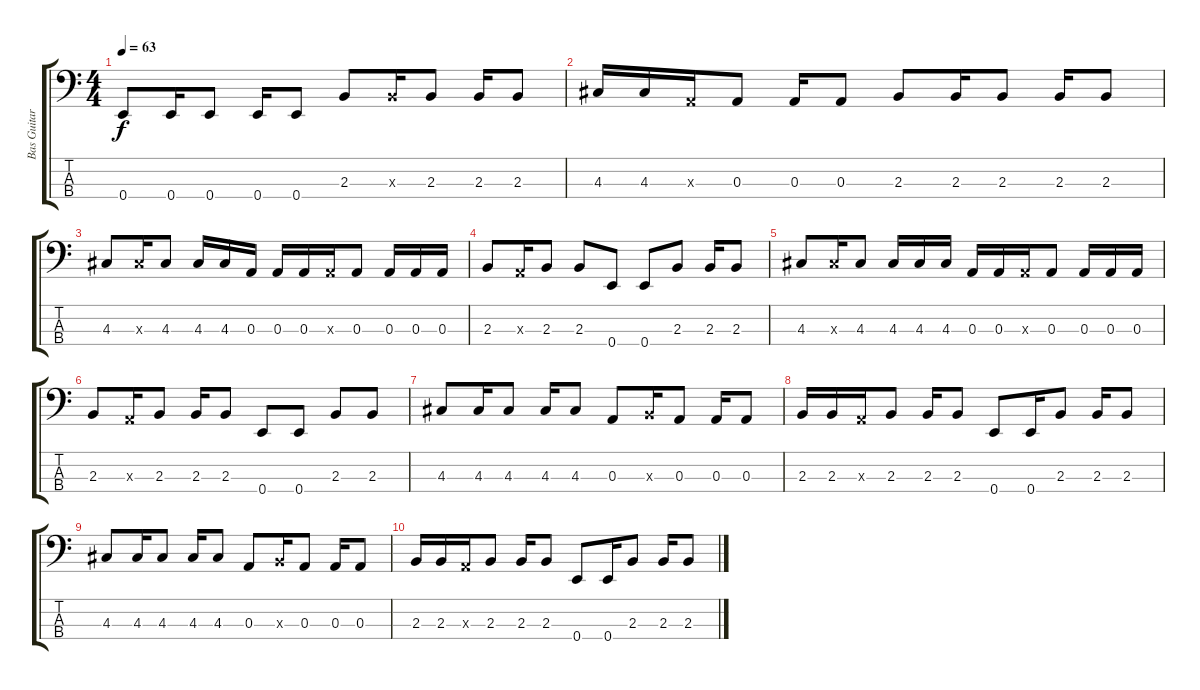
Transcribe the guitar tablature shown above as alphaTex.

\track ("Bas Guitar" "Bas Guitar") {instrument electricbasspick}
\staff {score tabs}
\tuning (G2 D2 A1 E1) {hide}
\ts (4 4)
\tempo 63
\clef f4
\ks c
0.4.8{dy f} 0.4.16 0.4.8 0.4.16 0.4.8 2.3.8 2.3{x}.16 2.3.8 2.3.16 2.3.8 |
4.3.16 4.3.16 0.3{x}.16 0.3.8 0.3.16 0.3.8 2.3.8 2.3.16 2.3.8 2.3.16 2.3.8 |
4.3.8 4.3{x}.16 4.3.8 4.3.16 4.3.16 0.3.16 0.3.16 0.3.16 0.3{x}.16 0.3.8 0.3.16 0.3.16 0.3.16 |
2.3.8 0.3{x}.16 2.3.8 2.3.8 0.4.8 0.4.8 2.3.8 2.3.16 2.3.8 |
4.3.8{volume 10} 4.3{x}.16 4.3.8 4.3.16 4.3.16 4.3.16 0.3.16 0.3.16 0.3{x}.16 0.3.8 0.3.16 0.3.16 0.3.16 |
2.3.8{volume 8} 0.3{x}.16 2.3.8 2.3.16 2.3.8 0.4.8 0.4.8 2.3.8 2.3.8 |
4.3.8{volume 6} 4.3.16 4.3.8 4.3.16 4.3.8 0.3.8 2.3{x}.16 0.3.8 0.3.16 0.3.8 |
2.3.16{volume 4} 2.3.16 0.3{x}.16 2.3.8 2.3.16 2.3.8 0.4.8 0.4.16 2.3.8 2.3.16 2.3.8 |
4.3.8{volume 2} 4.3.16 4.3.8 4.3.16 4.3.8 0.3.8 2.3{x}.16 0.3.8 0.3.16 0.3.8 |
2.3.16{volume 0} 2.3.16 0.3{x}.16 2.3.8 2.3.16 2.3.8 0.4.8 0.4.16 2.3.8 2.3.16 2.3.8
